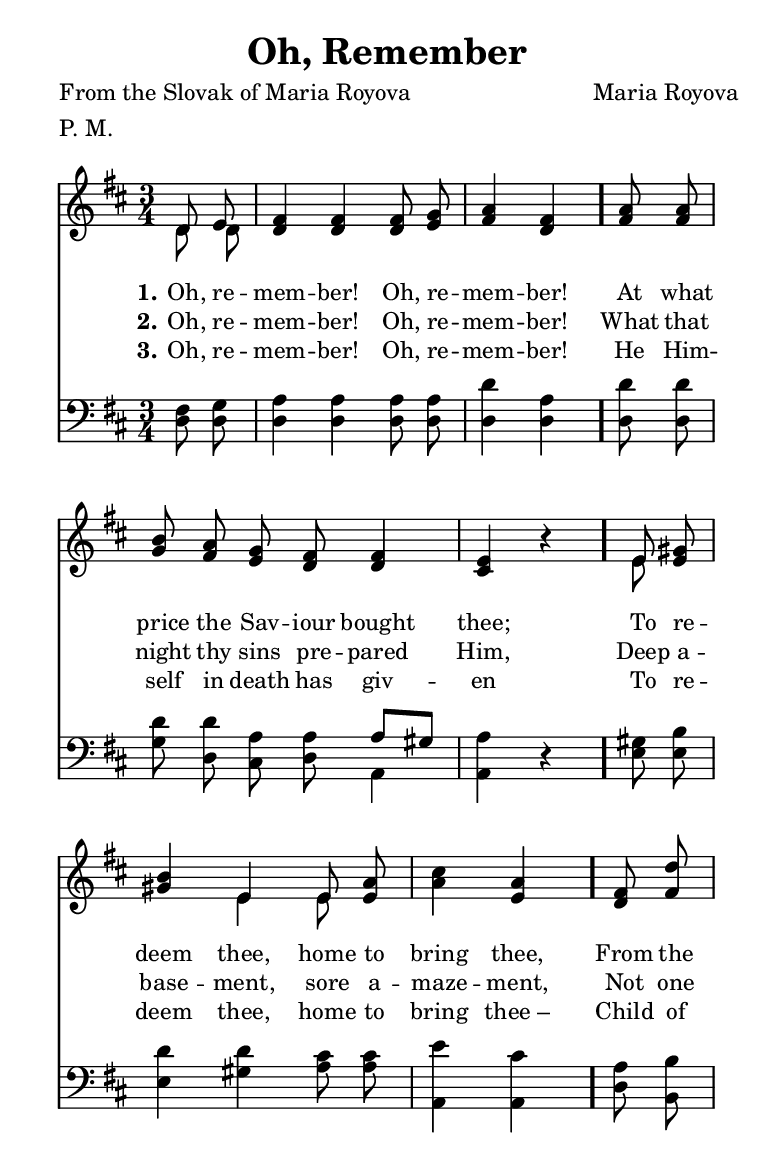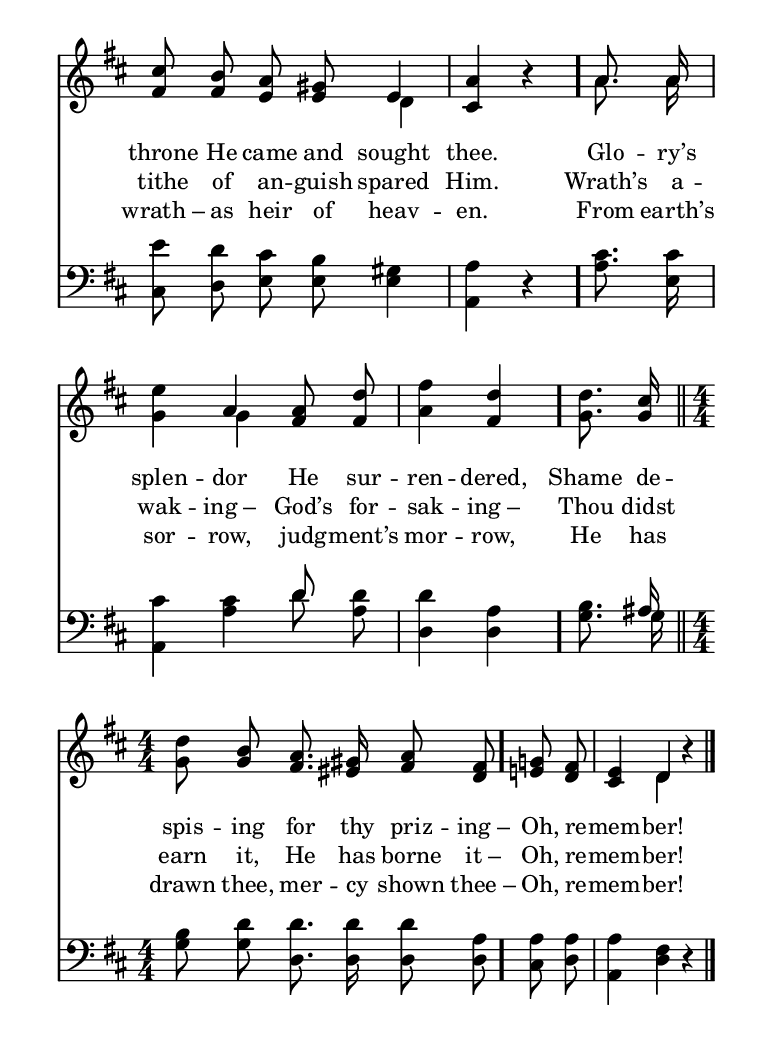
\include "common/global.ily"
\paper {
  \include "common/paper.ily"
}

\header{
  hymnnumber = "184"
  title = "Oh, Remember"
  tunename = ""
  meter = "P. M."
  poet = "From the Slovak of Maria Royova"
  composer = "Maria Royova"
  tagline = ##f
}

patternA = { d8 e | fis4 fis fis8 g | a4 fis }
patternB = { a8 a | b a g fis fis4 e c }
patternC = { d8. e16 | fis4 fis fis8 g | a4 fis }
patternD = { c8. c16 | \bar "||" \time 4/4 c8 c c8. c16 c8 c c c | c4 c c }

global = {
  \include "common/overrides.ily"
  \override Staff.TimeSignature.style = #'numbered % original has `c`
  \time 3/4
  \override Score.MetronomeMark.transparent = ##t % hide all fermata changes too
  \tempo 8=120
  \key d \major
  \partial 4
  \autoBeamOff
}

notesSoprano = {
\global
\relative c' {

  \changePitch \patternA { d e | fis fis fis g | a fis }
  \changePitch \patternB { a a | b a g fis fis e r }
  \changePitch \patternA { e gis b e, e a | cis a }
  \changePitch \patternB { fis d' | cis b a gis e | a r }
  \changePitch \patternC { a a | e' a, a d | fis d }
  \changePitch \patternD { d cis | d b a gis a fis g fis | e d r }

  \bar "|."

}
}

notesAlto = {
\global
\relative e' {

  \changePitch \patternA { d d | d d d e | fis d }
  \changePitch \patternB { fis fis | g fis e d d | cis r }
  \changePitch \patternA { e e | gis e e e | a e }
  \changePitch \patternB { d fis | fis fis e e d | cis r }
  \changePitch \patternC { a' a | g g fis fis | a fis }
  \changePitch \patternD { g g | g g fis eis fis d e d | cis d r }

}
}

notesTenor = {
\global
\relative a {

  \changePitch \patternA { fis g | a a a a | d a }
  d8 d | d d a a a[ gis] | a4 r
  \changePitch \patternA { gis b | d d cis cis | e cis }
  \changePitch \patternB { a b | e d cis b gis | a r }
  \changePitch \patternC { cis cis | cis cis d d | d a }
  \changePitch \patternD { b ais | b d d d d a a a | a fis r }

}
}

notesBass = {
\global
\relative f {

  \changePitch \patternA { d d | d d d d | d d }
  \changePitch \patternB { d d | g d cis d a | a r }
  \changePitch \patternA { e' e | e gis a a | a, a }
  \changePitch \patternB { d b | cis d e e e | a, r }
  \changePitch \patternC { a' e | a, a' d a | d, d }
  \changePitch \patternD { g g | g g d d d d cis d | a d r }

}
}

wordsA = \lyricmode {
\set stanza = "1."

Oh, re -- mem -- ber! Oh, re -- mem -- ber! \bar "."
At what price the Sav -- iour bought thee; \bar "."
To re -- deem thee, home to bring thee, \bar "."
From the throne He came and sought thee. \bar "."
Glo -- ry’s splen -- dor He sur -- ren -- dered, \bar "."
Shame de -- spis -- ing for thy priz -- ing_– \bar "."
Oh, re -- mem -- ber! \bar "."

}

wordsB = \lyricmode {
\set stanza = "2."

Oh, re -- mem -- ber! Oh, re -- mem -- ber!
What that night thy sins pre -- pared Him,
Deep a -- base -- ment, sore a -- maze -- ment,
Not one tithe of an -- guish spared Him.
Wrath’s a -- wak -- ing_– God’s for -- sak -- ing_–
Thou didst earn it, He has borne it_–
Oh, re -- mem -- ber!

}

wordsC = \lyricmode {
\set stanza = "3."

Oh, re -- mem -- ber! Oh, re -- mem -- ber!
He Him -- self in death has giv -- en
To re -- deem thee, home to bring thee_–
Child of wrath_– as heir of heav -- en.
From earth’s sor -- row, judg -- ment’s mor -- row,
He has drawn thee, mer -- cy shown thee_–
Oh, re -- mem -- ber!

}

\score {
  \context ChoirStaff <<
    \context Staff = upper <<
      \set Staff.autoBeaming = ##f
      \set ChoirStaff.systemStartDelimiter = #'SystemStartBar
      \set ChoirStaff.printPartCombineTexts = ##f
      \partcombine #'(2 . 11) \notesSoprano \notesAlto
      \context NullVoice = sopranos { \voiceOne << \notesSoprano >> }
      \context Lyrics = one   \lyricsto sopranos \wordsA
      \context Lyrics = two   \lyricsto sopranos \wordsB
      \context Lyrics = three \lyricsto sopranos \wordsC
    >>
    \context Staff = men <<
      \set Staff.autoBeaming = ##f
      \clef bass
      \set ChoirStaff.printPartCombineTexts = ##f
      \partcombine #'(2 . 11) \notesTenor \notesBass
    >>
  >>
  \layout {
    \include "common/layout.ily"
  }
  #(cond ((ly:get-option 'eog-midi-permitted) #{ \midi{
    \include "common/midi.ily"
  } #}))
}

\version "2.19.49"  % necessary for upgrading to future LilyPond versions.

% vi:set et ts=2 sw=2 ai nocindent syntax=lilypond:
